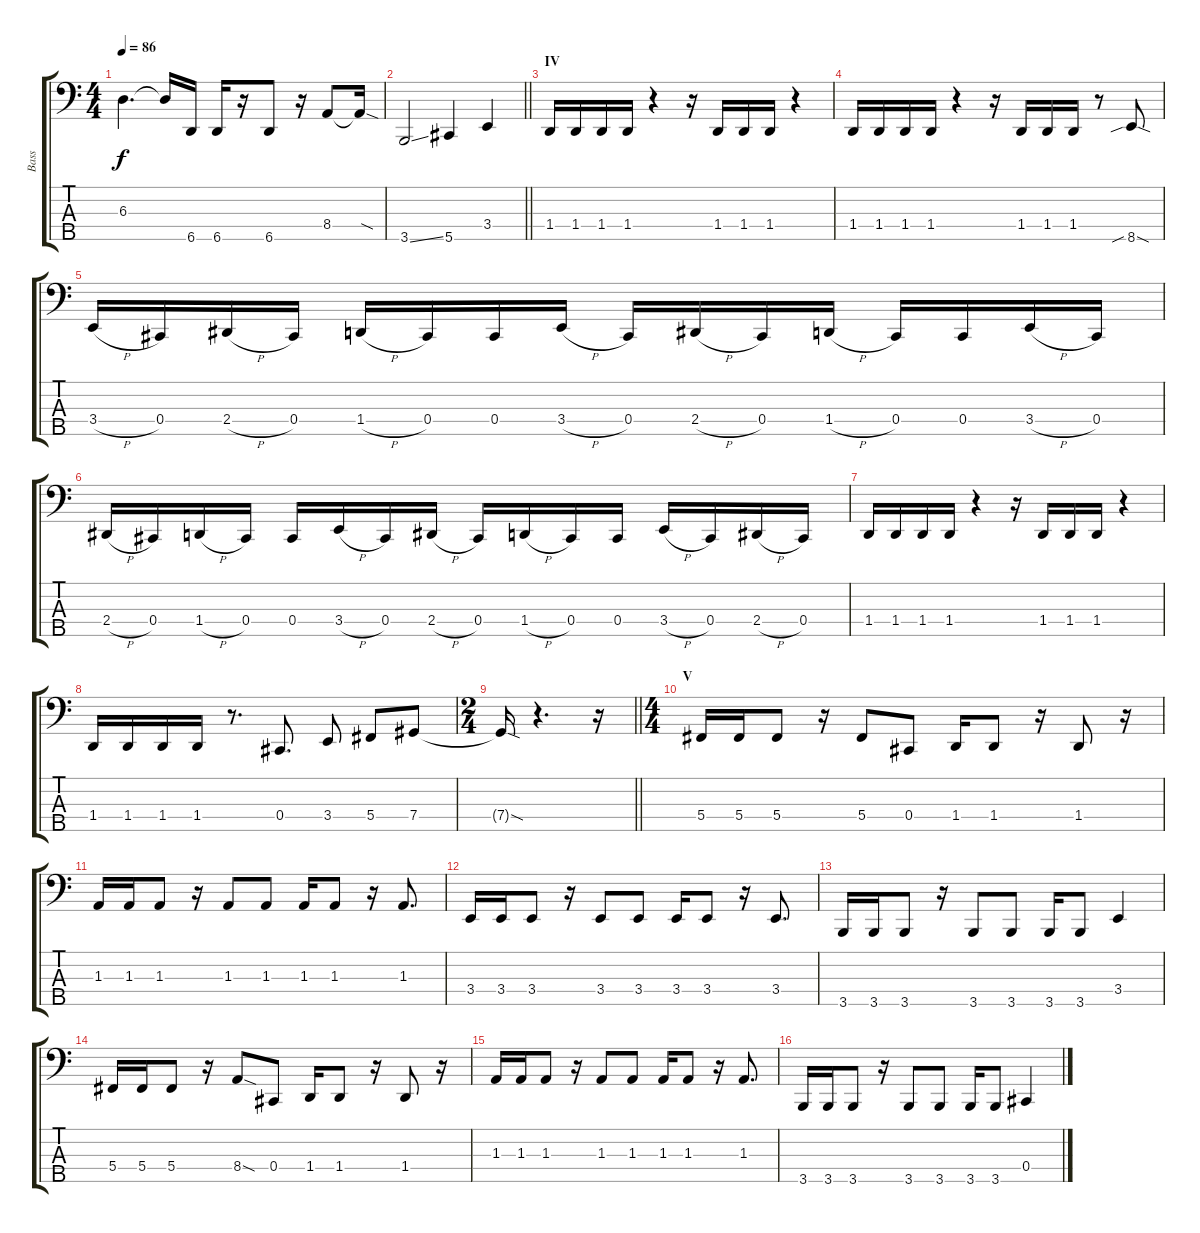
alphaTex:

\track ("Bass" "Bass") {instrument electricbasspick}
\staff {score tabs}
\tuning (Gb2 Db2 Ab1 Db1 Ab0) {hide}
\ts (4 4)
\tempo 86
\clef f4
\ks c
6.3{t}.4{d dy f} 6.3{t}.16 6.5.16 6.5.16 r.16 6.5.8 r.16 8.4.8 8.4{sod t}.16 |
\barLineRight lightlight
3.5{ss}.2 5.5.4 3.4.4 |
\section ("" "IV")
1.4.16 1.4.16 1.4.16 1.4.16 r.4 r.16 1.4.16 1.4.16 1.4.16 r.4 |
1.4.16 1.4.16 1.4.16 1.4.16 r.4 r.16 1.4.16 1.4.16 1.4.16 r.8 8.5{sib sod}.8 |
3.4{h}.16 0.4.16 2.4{h}.16 0.4.16 1.4{h}.16 0.4.16 0.4.16 3.4{h}.16 0.4.16 2.4{h}.16 0.4.16 1.4{h}.16 0.4.16 0.4.16 3.4{h}.16 0.4.16 |
2.4{h}.16 0.4.16 1.4{h}.16 0.4.16 0.4.16 3.4{h}.16 0.4.16 2.4{h}.16 0.4.16 1.4{h}.16 0.4.16 0.4.16 3.4{h}.16 0.4.16 2.4{h}.16 0.4.16 |
1.4.16 1.4.16 1.4.16 1.4.16 r.4 r.16 1.4.16 1.4.16 1.4.16 r.4 |
1.4.16 1.4.16 1.4.16 1.4.16 r.8{d} 0.4.8{d} 3.4.8 5.4.8 7.4.8 |
\ts (2 4)
\barLineRight lightlight
7.4{sod t}.16 r.4{d} r.16 |
\ts (4 4)
\section ("" "V")
5.4.16 5.4.16 5.4.8 r.16 5.4.8 0.4.8 1.4.16 1.4.8 r.16 1.4.8 r.16 |
1.3.16 1.3.16 1.3.8 r.16 1.3.8 1.3.8 1.3.16 1.3.8 r.16 1.3.8{d} |
3.4.16 3.4.16 3.4.8 r.16 3.4.8 3.4.8 3.4.16 3.4.8 r.16 3.4.8{d} |
3.5.16 3.5.16 3.5.8 r.16 3.5.8 3.5.8 3.5.16 3.5.8 3.4.4 |
5.4.16 5.4.16 5.4.8 r.16 8.4{sod}.8 0.4.8 1.4.16 1.4.8 r.16 1.4.8 r.16 |
1.3.16 1.3.16 1.3.8 r.16 1.3.8 1.3.8 1.3.16 1.3.8 r.16 1.3.8{d} |
3.5.16 3.5.16 3.5.8 r.16 3.5.8 3.5.8 3.5.16 3.5.8 0.4.4
